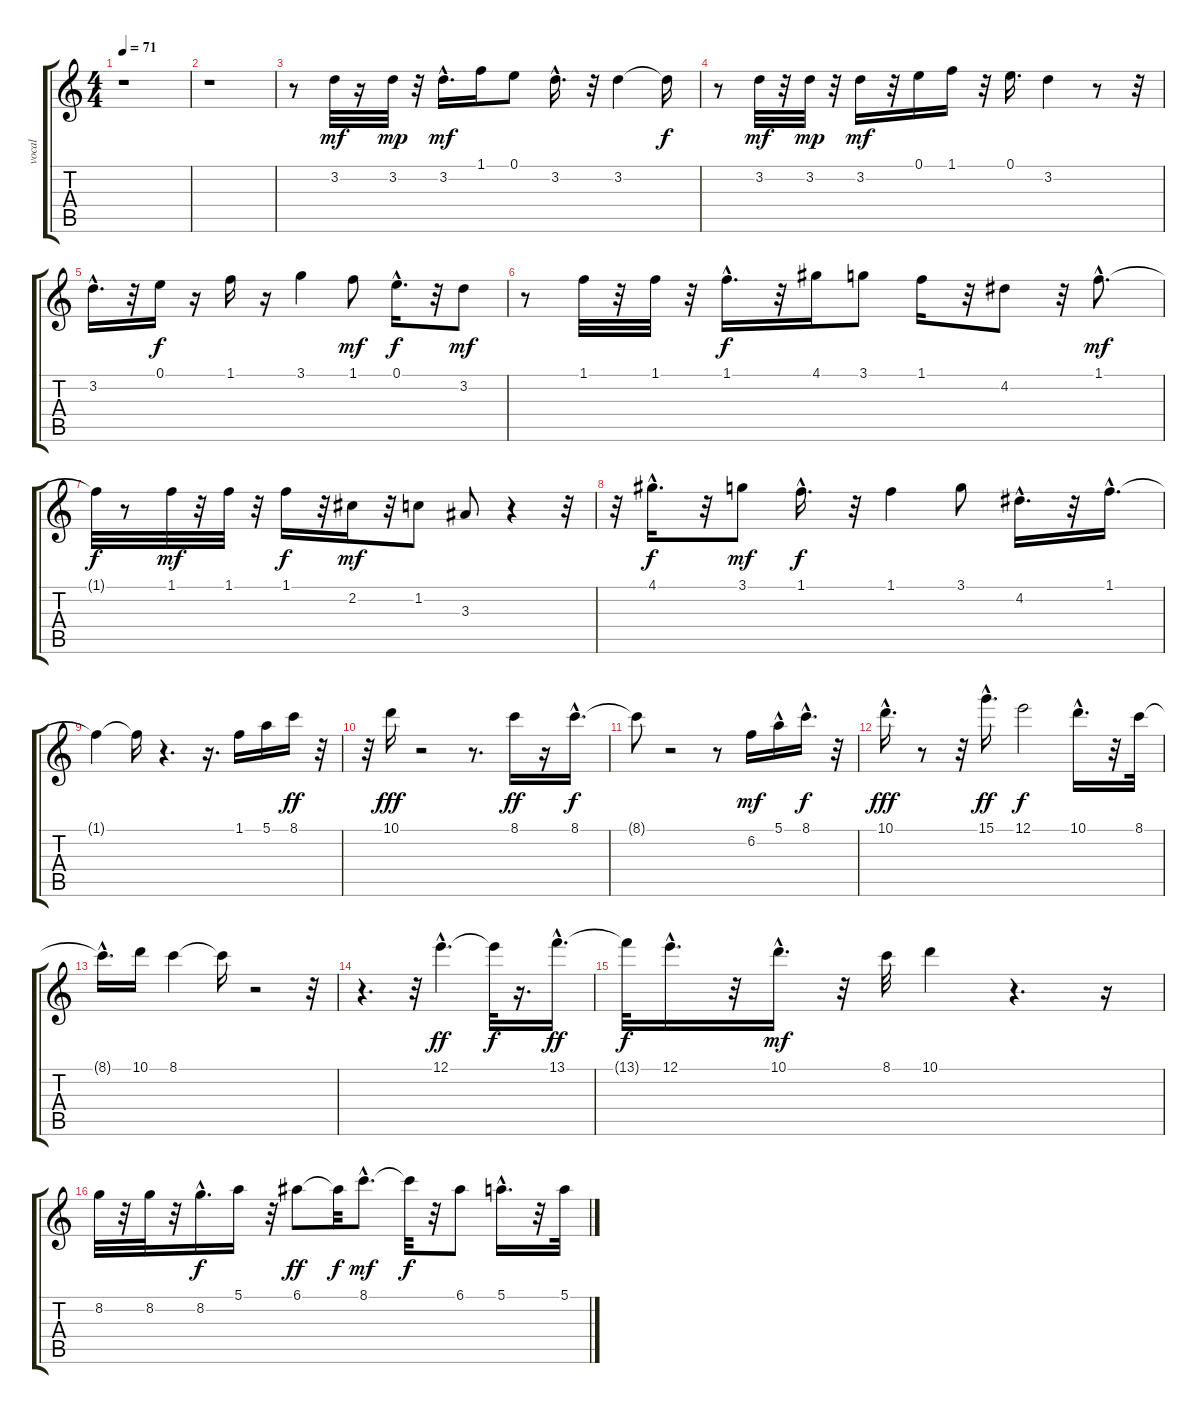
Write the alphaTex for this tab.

\track ("vocal" "vocal") {instrument acousticguitarnylon}
\staff {score tabs}
\tuning (E4 B3 G3 D3 A2 E2) {hide}
\ts (4 4)
\tempo 71
\clef g2
\ks c
r.1{dy mf} |
r.1 |
r.8 3.2.32 r.16 3.2.32{dy mp} r.32 3.2{hac}.16{d dy mf} 1.1.16 0.1.8 3.2{hac}.16{d} r.32 3.2.4 3.2{t}.16{dy f} |
r.8 3.2.32{dy mf} r.32 3.2.32{dy mp} r.32 3.2.16{dy mf} r.32 0.1.16 1.1.16 r.32 0.1.16{d} 3.2.4 r.8 r.32 |
3.2{hac}.16{d} r.32 0.1.16{dy f} r.16 1.1.16 r.16 3.1.4 1.1.8{dy mf} 0.1{hac}.16{d dy f} r.32 3.2.8{dy mf} |
r.8 1.1.32 r.32 1.1.32 r.32 1.1{hac}.16{d dy f} r.32 4.1.16 3.1.8 1.1.16 r.32 4.2.8 r.32 1.1{hac}.8{d dy mf} |
1.1{t}.32{dy f} r.8 1.1.32{dy mf} r.32 1.1.32 r.32 1.1.16{dy f} r.32 2.2.16{dy mf} r.32 1.2.8 3.3.8 r.4 r.32 |
r.32 4.1{hac}.16{d dy f} r.32 3.1.8{dy mf} 1.1{hac}.16{d dy f} r.32 1.1.4 3.1.8 4.2{hac}.16{d} r.32 1.1{hac}.16{d} |
1.1{t}.4 1.1{t}.16 r.4{d} r.16{d} 1.1.16 5.1.16 8.1.16{dy ff} r.32 |
r.32 10.1.16{dy fff} r.2 r.8{d} 8.1.16{dy ff} r.16 8.1{hac}.16{d dy f} |
8.1{t}.8 r.2 r.8 6.2.16{dy mf} 5.1{hac}.16 8.1{hac}.16{d dy f} r.32 |
10.1{hac}.16{d dy fff} r.8 r.32 15.1{hac}.16{d dy ff} 12.1.2{dy f} 10.1{hac}.16{d} r.32 8.1.32 |
8.1{hac t}.16{d} 10.1.16 8.1.4 8.1{t}.16 r.2 r.32 |
r.4{d} r.32 12.1{hac}.4{d dy ff} 12.1{t}.32{dy f} r.16{d} 13.1{hac}.16{d dy ff} |
13.1{t}.32{dy f} 12.1{hac}.16{d} r.32 10.1{hac}.16{d dy mf} r.32 8.1.32 10.1.4 r.4{d} r.16 |
8.2.32 r.32 8.2.32 r.32 8.2{hac}.16{d dy f} 5.1.16 r.32 6.1.8{dy ff} 6.1{t}.32{dy f} 8.1{hac}.8{d dy mf} 8.1{t}.32{dy f} r.32 6.1.8 5.1{hac}.16{d} r.32 5.1.32
